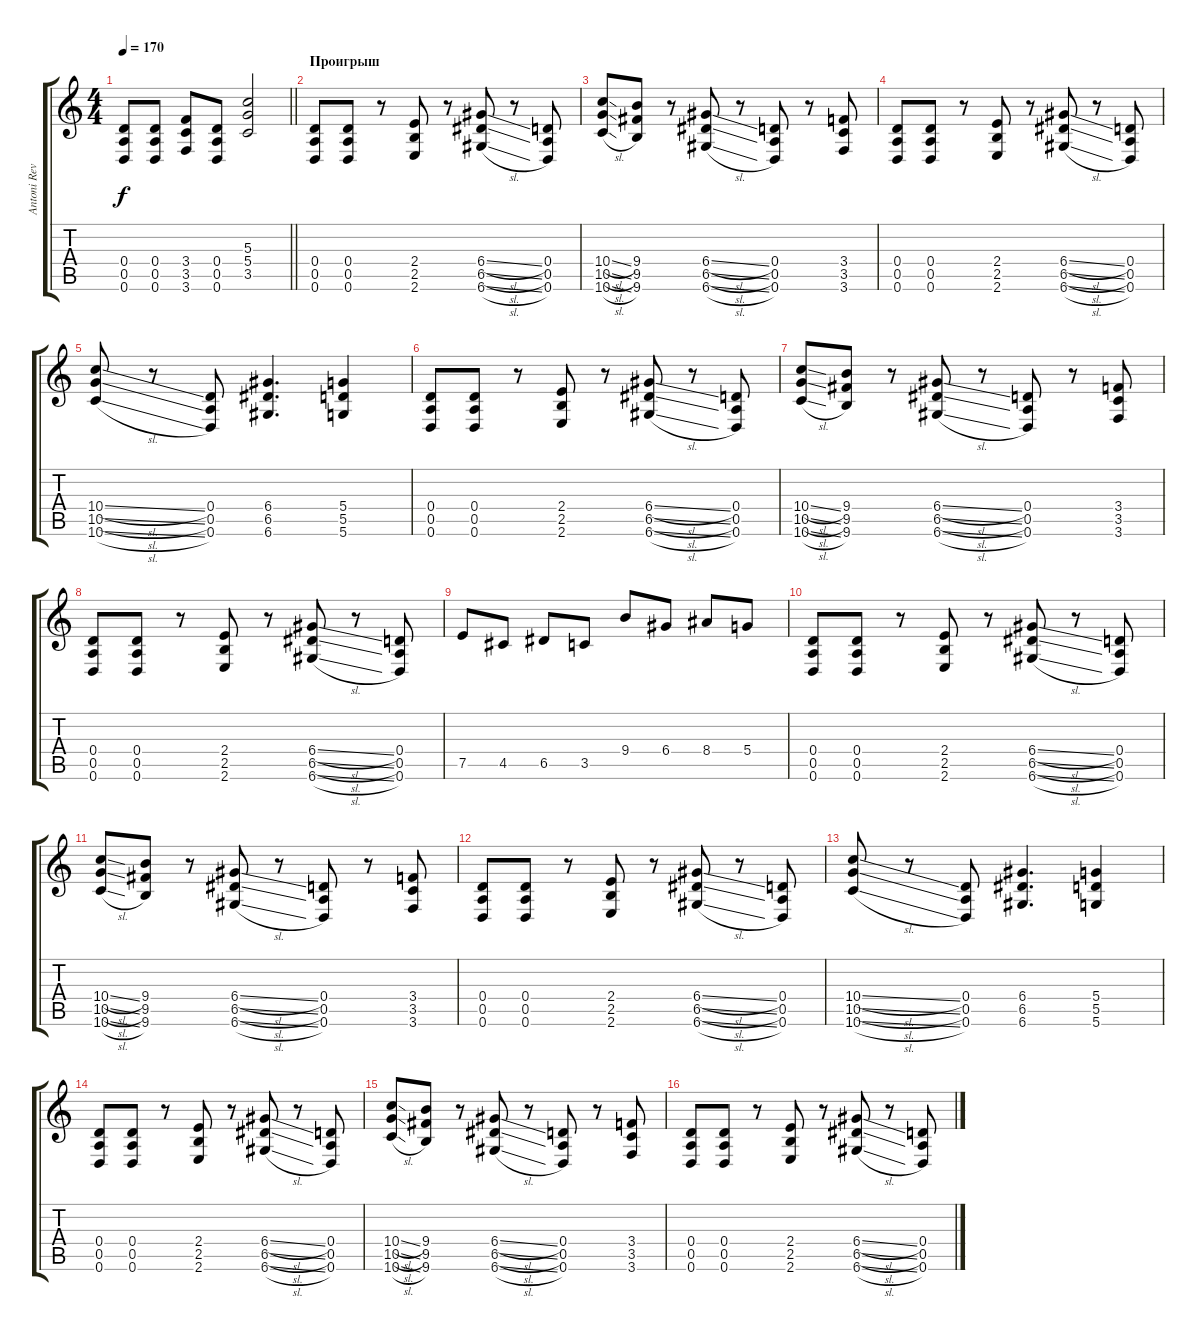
\track ("Antoni Revenson" "Antoni Rev") {instrument distortionguitar}
\staff {score tabs}
\tuning (E4 B3 G3 D3 A2 D2) {hide}
\ts (4 4)
\tempo 170
\clef g2
\barLineRight lightlight
\ks c
(0.4 0.5 0.6).8{dy f} (0.4 0.5 0.6).8 (3.4 3.5 3.6).8 (0.4 0.5 0.6).8 (5.3 5.4 3.5).2 |
\section ("" "Проигрыш")
(0.4 0.5 0.6).8 (0.4 0.5 0.6).8 r.8 (2.4 2.5 2.6).8 r.8 (6.4{sl} 6.5{sl} 6.6{sl}).8 r.8 (0.4 0.5 0.6).8 |
(10.4{sl} 10.5{sl} 10.6{sl}).8 (9.4 9.5 9.6).8 r.8 (6.4{sl} 6.5{sl} 6.6{sl}).8 r.8 (0.4 0.5 0.6).8 r.8 (3.4 3.5 3.6).8 |
(0.4 0.5 0.6).8 (0.4 0.5 0.6).8 r.8 (2.4 2.5 2.6).8 r.8 (6.4{sl} 6.5{sl} 6.6{sl}).8 r.8 (0.4 0.5 0.6).8 |
(10.4{sl} 10.5{sl} 10.6{sl}).8 r.8 (0.4 0.5 0.6).8 (6.4 6.5 6.6).4{d} (5.4 5.5 5.6).4 |
(0.4 0.5 0.6).8 (0.4 0.5 0.6).8 r.8 (2.4 2.5 2.6).8 r.8 (6.4{sl} 6.5{sl} 6.6{sl}).8 r.8 (0.4 0.5 0.6).8 |
(10.4{sl} 10.5{sl} 10.6{sl}).8 (9.4 9.5 9.6).8 r.8 (6.4{sl} 6.5{sl} 6.6{sl}).8 r.8 (0.4 0.5 0.6).8 r.8 (3.4 3.5 3.6).8 |
(0.4 0.5 0.6).8 (0.4 0.5 0.6).8 r.8 (2.4 2.5 2.6).8 r.8 (6.4{sl} 6.5{sl} 6.6{sl}).8 r.8 (0.4 0.5 0.6).8 |
7.5.8 4.5.8 6.5.8 3.5.8 9.4.8 6.4.8 8.4.8 5.4.8 |
(0.4 0.5 0.6).8 (0.4 0.5 0.6).8 r.8 (2.4 2.5 2.6).8 r.8 (6.4{sl} 6.5{sl} 6.6{sl}).8 r.8 (0.4 0.5 0.6).8 |
(10.4{sl} 10.5{sl} 10.6{sl}).8 (9.4 9.5 9.6).8 r.8 (6.4{sl} 6.5{sl} 6.6{sl}).8 r.8 (0.4 0.5 0.6).8 r.8 (3.4 3.5 3.6).8 |
(0.4 0.5 0.6).8 (0.4 0.5 0.6).8 r.8 (2.4 2.5 2.6).8 r.8 (6.4{sl} 6.5{sl} 6.6{sl}).8 r.8 (0.4 0.5 0.6).8 |
(10.4{sl} 10.5{sl} 10.6{sl}).8 r.8 (0.4 0.5 0.6).8 (6.4 6.5 6.6).4{d} (5.4 5.5 5.6).4 |
(0.4 0.5 0.6).8 (0.4 0.5 0.6).8 r.8 (2.4 2.5 2.6).8 r.8 (6.4{sl} 6.5{sl} 6.6{sl}).8 r.8 (0.4 0.5 0.6).8 |
(10.4{sl} 10.5{sl} 10.6{sl}).8 (9.4 9.5 9.6).8 r.8 (6.4{sl} 6.5{sl} 6.6{sl}).8 r.8 (0.4 0.5 0.6).8 r.8 (3.4 3.5 3.6).8 |
(0.4 0.5 0.6).8 (0.4 0.5 0.6).8 r.8 (2.4 2.5 2.6).8 r.8 (6.4{sl} 6.5{sl} 6.6{sl}).8 r.8 (0.4 0.5 0.6).8
